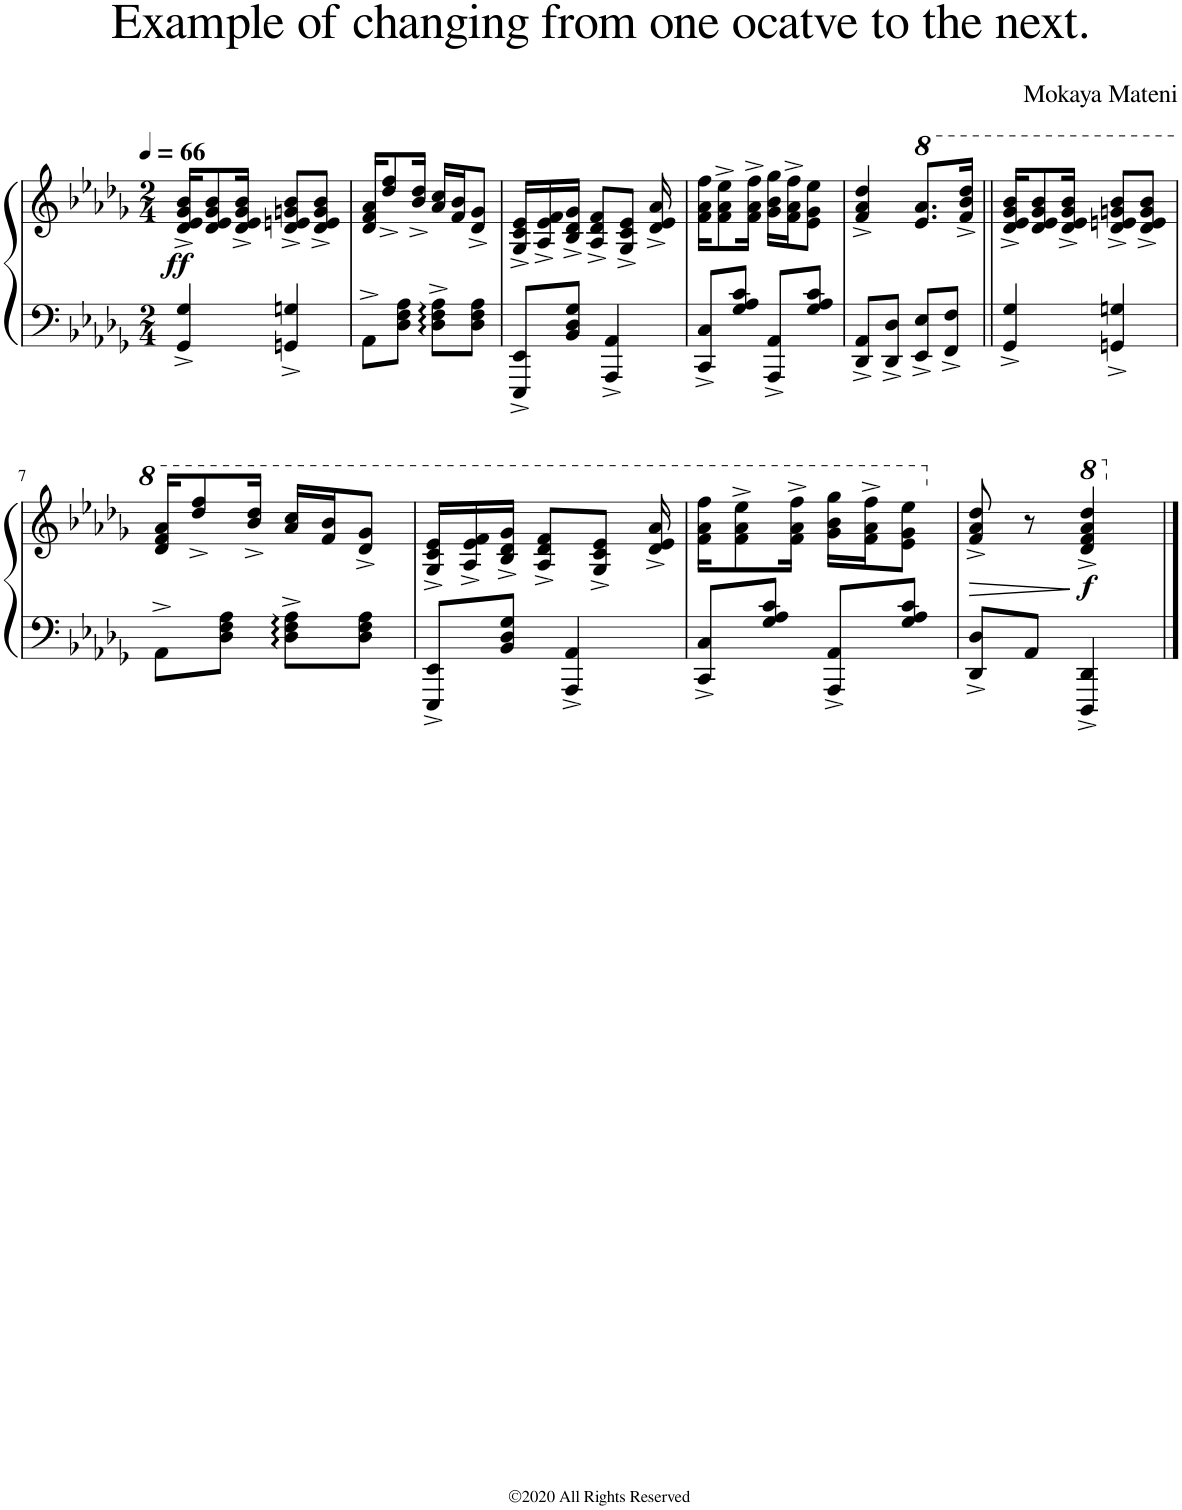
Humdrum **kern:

**kern	**kern	**dynam
*part1	*part1	*part1
*staff2	*staff1	*staff1/2
*I"Honky Tonk Piano	*	*
*I'Hnk. Pno.	*	*
*clefF4	*clefG2	*
*k[b-e-a-d-g-]	*k[b-e-a-d-g-]	*
*M2/4	*M2/4	*
*MM66	*MM66	*
=1	=1	=1
!	!	!LO:DY:b
4GG-/^ 4G-/^	16d-/^ 16e-/^ 16g-/^ 16b-/^KL	ff
.	8d-/ 8e-/ 8g-/ 8b-/	.
.	16d-/^ 16e-/^ 16g-/^ 16b-/^Jk	.
4GGn/^ 4Gn/^	8d-/^ 8en/^ 8gn/^ 8b-/^L	.
.	8d-/^ 8e/^ 8g/^ 8b-/^J	.
=2	=2	=2
8AA-^\L	16d-/ 16f/ 16a-/KL	.
.	8dd-/^ 8ff/^	.
8D-\ 8F\ 8A-\J	.	.
.	16b-/^ 16dd-/^Jk	.
8D-\::^ 8F\::^ 8A-\::^L	16a-/ 16cc/LL	.
.	16f/ 16b-/J	.
8D-\ 8F\ 8A-\J	8d-/^ 8g-/^J	.
=3	=3	=3
8EEE-/^ 8EE-/^L	16G-/^ 16c/^ 16e-/^LL	.
.	16A-/^ 16e-/^ 16f/^	.
8BB-/ 8D-/ 8G-/J	16B-/^ 16d-/^ 16g-/^JJ	.
.	8A-/^ 8d-/^ 8f/^L	.
4AAA-/^ 4AA-/^	.	.
.	8G-/^ 8c/^ 8e-/^J	.
.	16d-/^ 16e-/^ 16a-/^	.
=4	=4	=4
8CC/^ 8C/^L	16f\ 16a-\ 16ff\KL	.
.	8f\^ 8a-\^ 8ee-\^	.
8G-/ 8A-/ 8c/J	.	.
.	16f\^ 16a-\^ 16ff\^Jk	.
8AAA-/^ 8AA-/^L	16g-\ 16b-\ 16gg-\LL	.
.	16f\^ 16a-\^ 16ff\^J	.
8G-/ 8A-/ 8c/J	8e-\ 8g-\ 8ee-\J	.
=5	=5	=5
8DD-/^ 8AA-/^L	4f/^ 4a-/^ 4dd-/^	.
8DD-/^ 8D-/^J	.	.
*	*8va	*
8EE-/^ 8E-/^L	8.ee-/ 8.aa-/L	.
8FF/^ 8F/^J	.	.
.	16ff/^ 16bb-/^ 16ddd-/^Jk	.
=6||	=6||	=6||
4GG-/^ 4G-/^	16dd-/^ 16ee-/^ 16gg-/^ 16bb-/^KL	.
.	8dd-/ 8ee-/ 8gg-/ 8bb-/	.
.	16dd-/^ 16ee-/^ 16gg-/^ 16bb-/^Jk	.
4GGn/^ 4Gn/^	8dd-/^ 8een/^ 8ggn/^ 8bb-/^L	.
.	8dd-/^ 8ee/^ 8gg/^ 8bb-/^J	.
!!LO:LB:g=z
=7	=7	=7
8AA-^\L	16dd-/ 16ff/ 16aa-/KL	.
.	8ddd-/^ 8fff/^	.
8D-\ 8F\ 8A-\J	.	.
.	16bb-/^ 16ddd-/^Jk	.
8D-\::^ 8F\::^ 8A-\::^L	16aa-/ 16ccc/LL	.
.	16ff/ 16bb-/J	.
8D-\ 8F\ 8A-\J	8dd-/^ 8gg-/^J	.
=8	=8	=8
8EEE-/^ 8EE-/^L	16g-/^ 16cc/^ 16ee-/^LL	.
.	16a-/^ 16ee-/^ 16ff/^	.
8BB-/ 8D-/ 8G-/J	16b-/^ 16dd-/^ 16gg-/^JJ	.
.	8a-/^ 8dd-/^ 8ff/^L	.
4AAA-/^ 4AA-/^	.	.
.	8g-/^ 8cc/^ 8ee-/^J	.
.	16dd-/^ 16ee-/^ 16aa-/^	.
=9	=9	=9
8CC/^ 8C/^L	16ff\ 16aa-\ 16fff\KL	.
.	8ff\^ 8aa-\^ 8eee-\^	.
8G-/ 8A-/ 8c/J	.	.
.	16ff\^ 16aa-\^ 16fff\^Jk	.
8AAA-/^ 8AA-/^L	16gg-\ 16bb-\ 16ggg-\LL	.
.	16ff\^ 16aa-\^ 16fff\^J	.
8G-/ 8A-/ 8c/J	8ee-\ 8gg-\ 8eee-\J	.
=10	=10	=10
*	*X8va	*
!	!	!LO:HP:b
8DD-/^ 8D-/^L	8f/^ 8a-/^ 8dd-/^	>
8AA-/J	8r	.
*	*8va	*
!	!	!LO:DY:n=1:b
4DDD-/^ 4DD-/^	4dd-/^ 4ff/^ 4aa-/^ 4ddd-/^	] f
*	*X8va	*
==	==	==
*-	*-	*-
